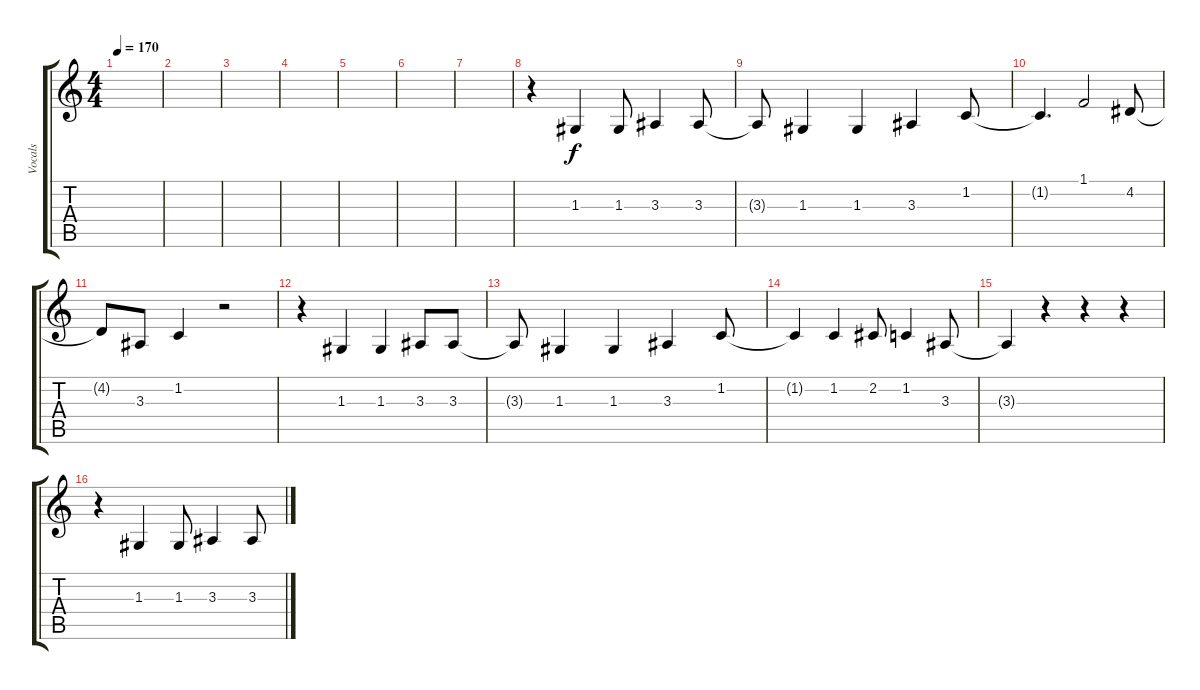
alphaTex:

\track ("Vocals" "Vocals") {instrument bassoon}
\staff {score tabs}
\tuning (E4 B3 G3 D3 A2 E2) {hide}
\ts (4 4)
\tempo 170
\clef g2
\ks c
|
|
|
|
|
|
|
r.4 1.3.4 1.3.8 3.3.4 3.3.8 |
3.3{t}.8 1.3.4 1.3.4 3.3.4 1.2.8 |
1.2{t}.4{d} 1.1.2 4.2.8 |
4.2{t}.8 3.3.8 1.2.4 r.2 |
r.4 1.3.4 1.3.4 3.3.8 3.3.8 |
3.3{t}.8 1.3.4 1.3.4 3.3.4 1.2.8 |
1.2{t}.4 1.2.4 2.2.8 1.2.4 3.3.8 |
3.3{t}.4 r.4 r.4 r.4 |
r.4 1.3.4 1.3.8 3.3.4 3.3.8
